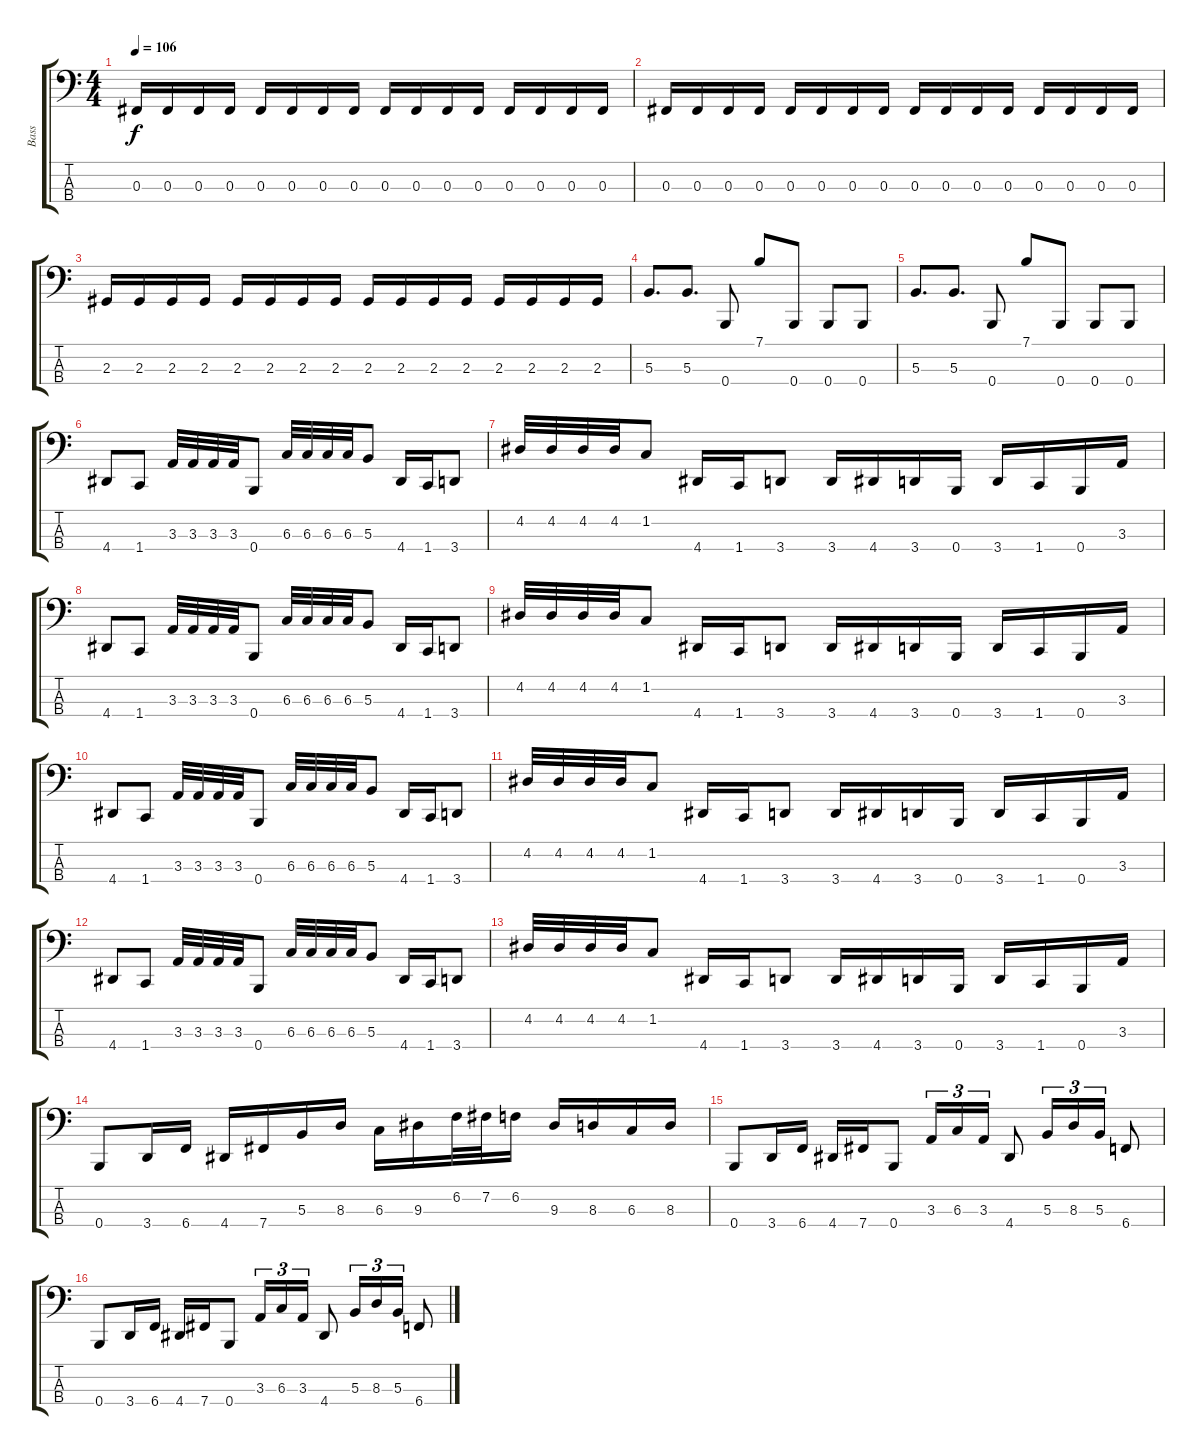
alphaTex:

\track ("Bass" "Bass") {instrument electricbasspick}
\staff {score tabs}
\tuning (E2 B1 Gb1 B0) {hide}
\ts (4 4)
\tempo 106
\clef f4
\ks c
0.3.16{dy f} 0.3.16 0.3.16 0.3.16 0.3.16 0.3.16 0.3.16 0.3.16 0.3.16 0.3.16 0.3.16 0.3.16 0.3.16 0.3.16 0.3.16 0.3.16 |
0.3.16 0.3.16 0.3.16 0.3.16 0.3.16 0.3.16 0.3.16 0.3.16 0.3.16 0.3.16 0.3.16 0.3.16 0.3.16 0.3.16 0.3.16 0.3.16 |
2.3.16 2.3.16 2.3.16 2.3.16 2.3.16 2.3.16 2.3.16 2.3.16 2.3.16 2.3.16 2.3.16 2.3.16 2.3.16 2.3.16 2.3.16 2.3.16 |
5.3.8{d} 5.3.8{d} 0.4.8 7.1.8 0.4.8 0.4.8 0.4.8 |
5.3.8{d} 5.3.8{d} 0.4.8 7.1.8 0.4.8 0.4.8 0.4.8 |
4.4.8 1.4.8 3.3.32 3.3.32 3.3.32 3.3.32 0.4.8 6.3.32 6.3.32 6.3.32 6.3.32 5.3.8 4.4.16 1.4.16 3.4.8 |
4.2.32 4.2.32 4.2.32 4.2.32 1.2.8 4.4.16 1.4.16 3.4.8 3.4.16 4.4.16 3.4.16 0.4.16 3.4.16 1.4.16 0.4.16 3.3.16 |
4.4.8 1.4.8 3.3.32 3.3.32 3.3.32 3.3.32 0.4.8 6.3.32 6.3.32 6.3.32 6.3.32 5.3.8 4.4.16 1.4.16 3.4.8 |
4.2.32 4.2.32 4.2.32 4.2.32 1.2.8 4.4.16 1.4.16 3.4.8 3.4.16 4.4.16 3.4.16 0.4.16 3.4.16 1.4.16 0.4.16 3.3.16 |
4.4.8 1.4.8 3.3.32 3.3.32 3.3.32 3.3.32 0.4.8 6.3.32 6.3.32 6.3.32 6.3.32 5.3.8 4.4.16 1.4.16 3.4.8 |
4.2.32 4.2.32 4.2.32 4.2.32 1.2.8 4.4.16 1.4.16 3.4.8 3.4.16 4.4.16 3.4.16 0.4.16 3.4.16 1.4.16 0.4.16 3.3.16 |
4.4.8 1.4.8 3.3.32 3.3.32 3.3.32 3.3.32 0.4.8 6.3.32 6.3.32 6.3.32 6.3.32 5.3.8 4.4.16 1.4.16 3.4.8 |
4.2.32 4.2.32 4.2.32 4.2.32 1.2.8 4.4.16 1.4.16 3.4.8 3.4.16 4.4.16 3.4.16 0.4.16 3.4.16 1.4.16 0.4.16 3.3.16 |
0.4.8 3.4.16 6.4.16 4.4.16 7.4.16 5.3.16 8.3.16 6.3.16 9.3.16 6.2.32 7.2.32 6.2.16 9.3.16 8.3.16 6.3.16 8.3.16 |
0.4.8 3.4.16 6.4.16 4.4.16 7.4.16 0.4.8 3.3.16{tu (3 2)} 6.3.16{tu (3 2)} 3.3.16{tu (3 2)} 4.4.8 5.3.16{tu (3 2)} 8.3.16{tu (3 2)} 5.3.16{tu (3 2)} 6.4.8 |
0.4.8 3.4.16 6.4.16 4.4.16 7.4.16 0.4.8 3.3.16{tu (3 2)} 6.3.16{tu (3 2)} 3.3.16{tu (3 2)} 4.4.8 5.3.16{tu (3 2)} 8.3.16{tu (3 2)} 5.3.16{tu (3 2)} 6.4.8
